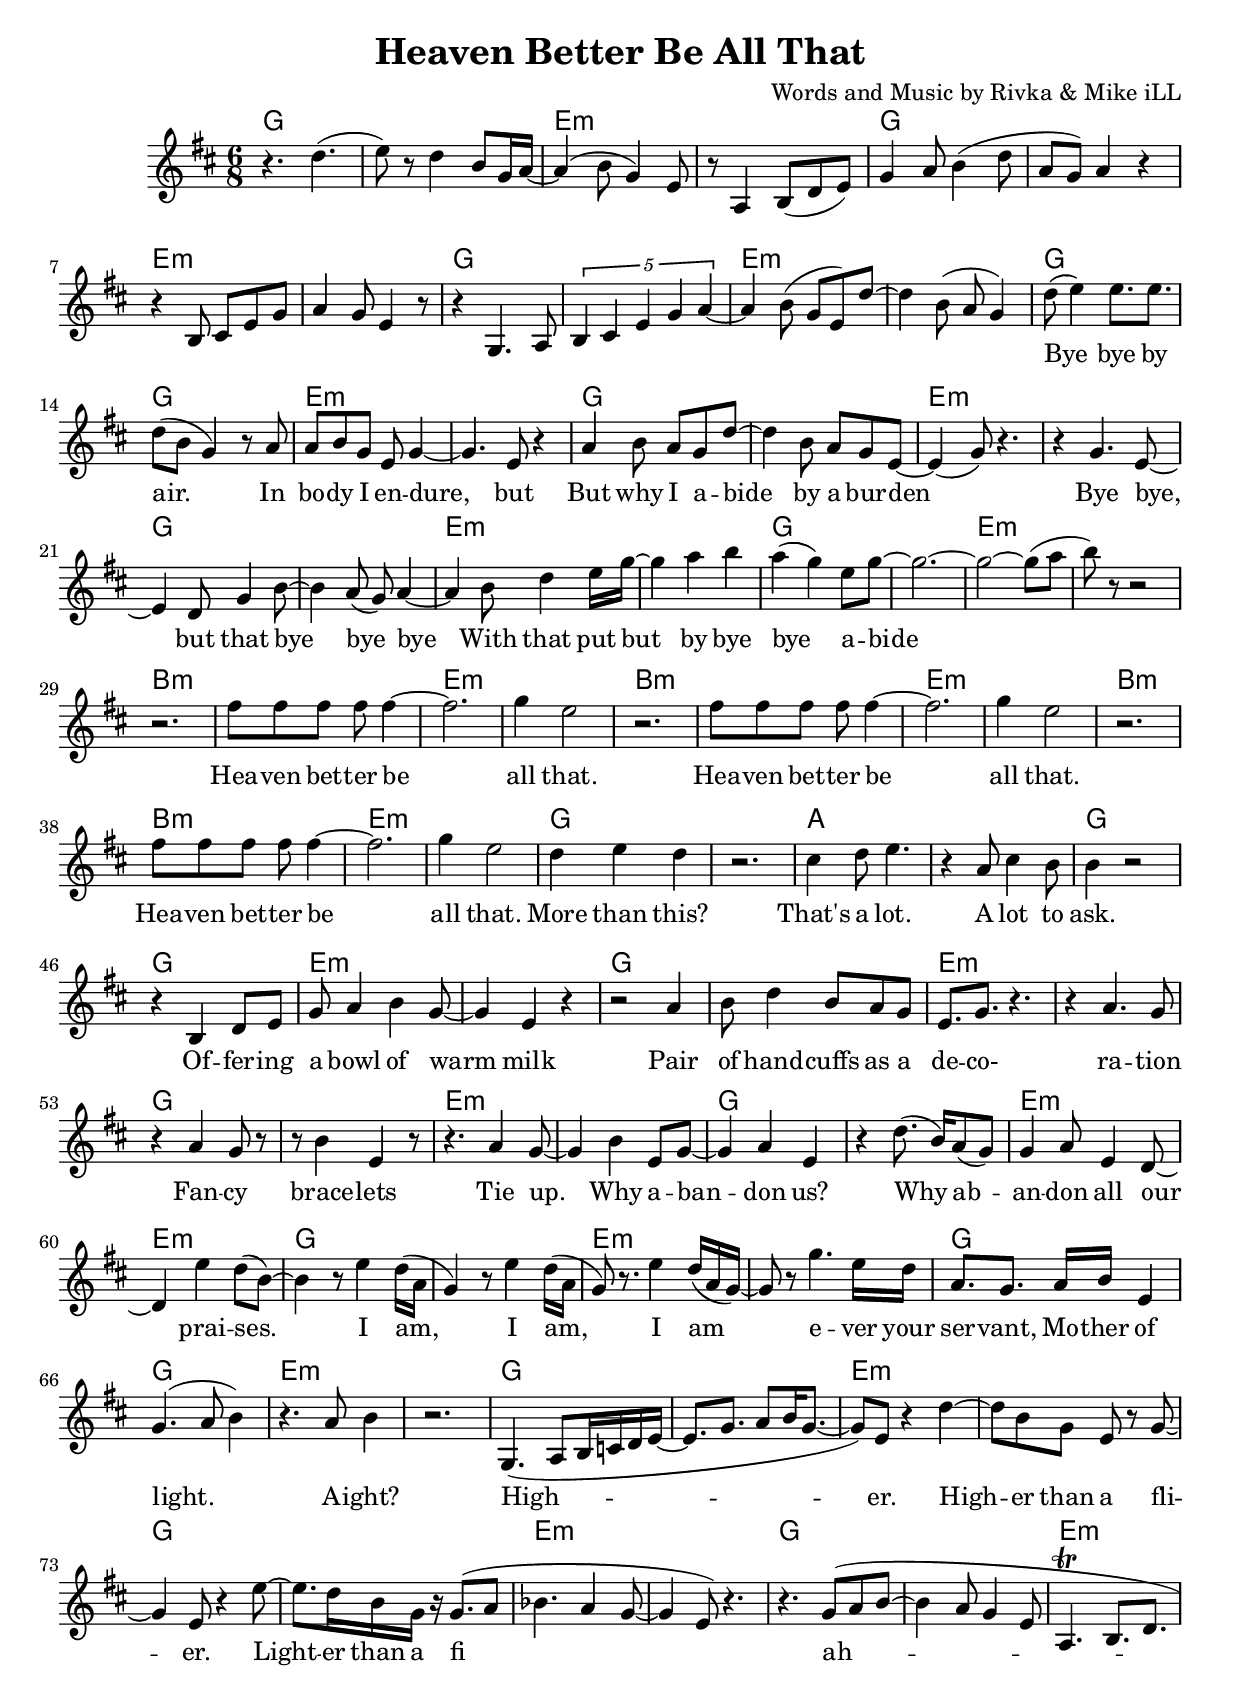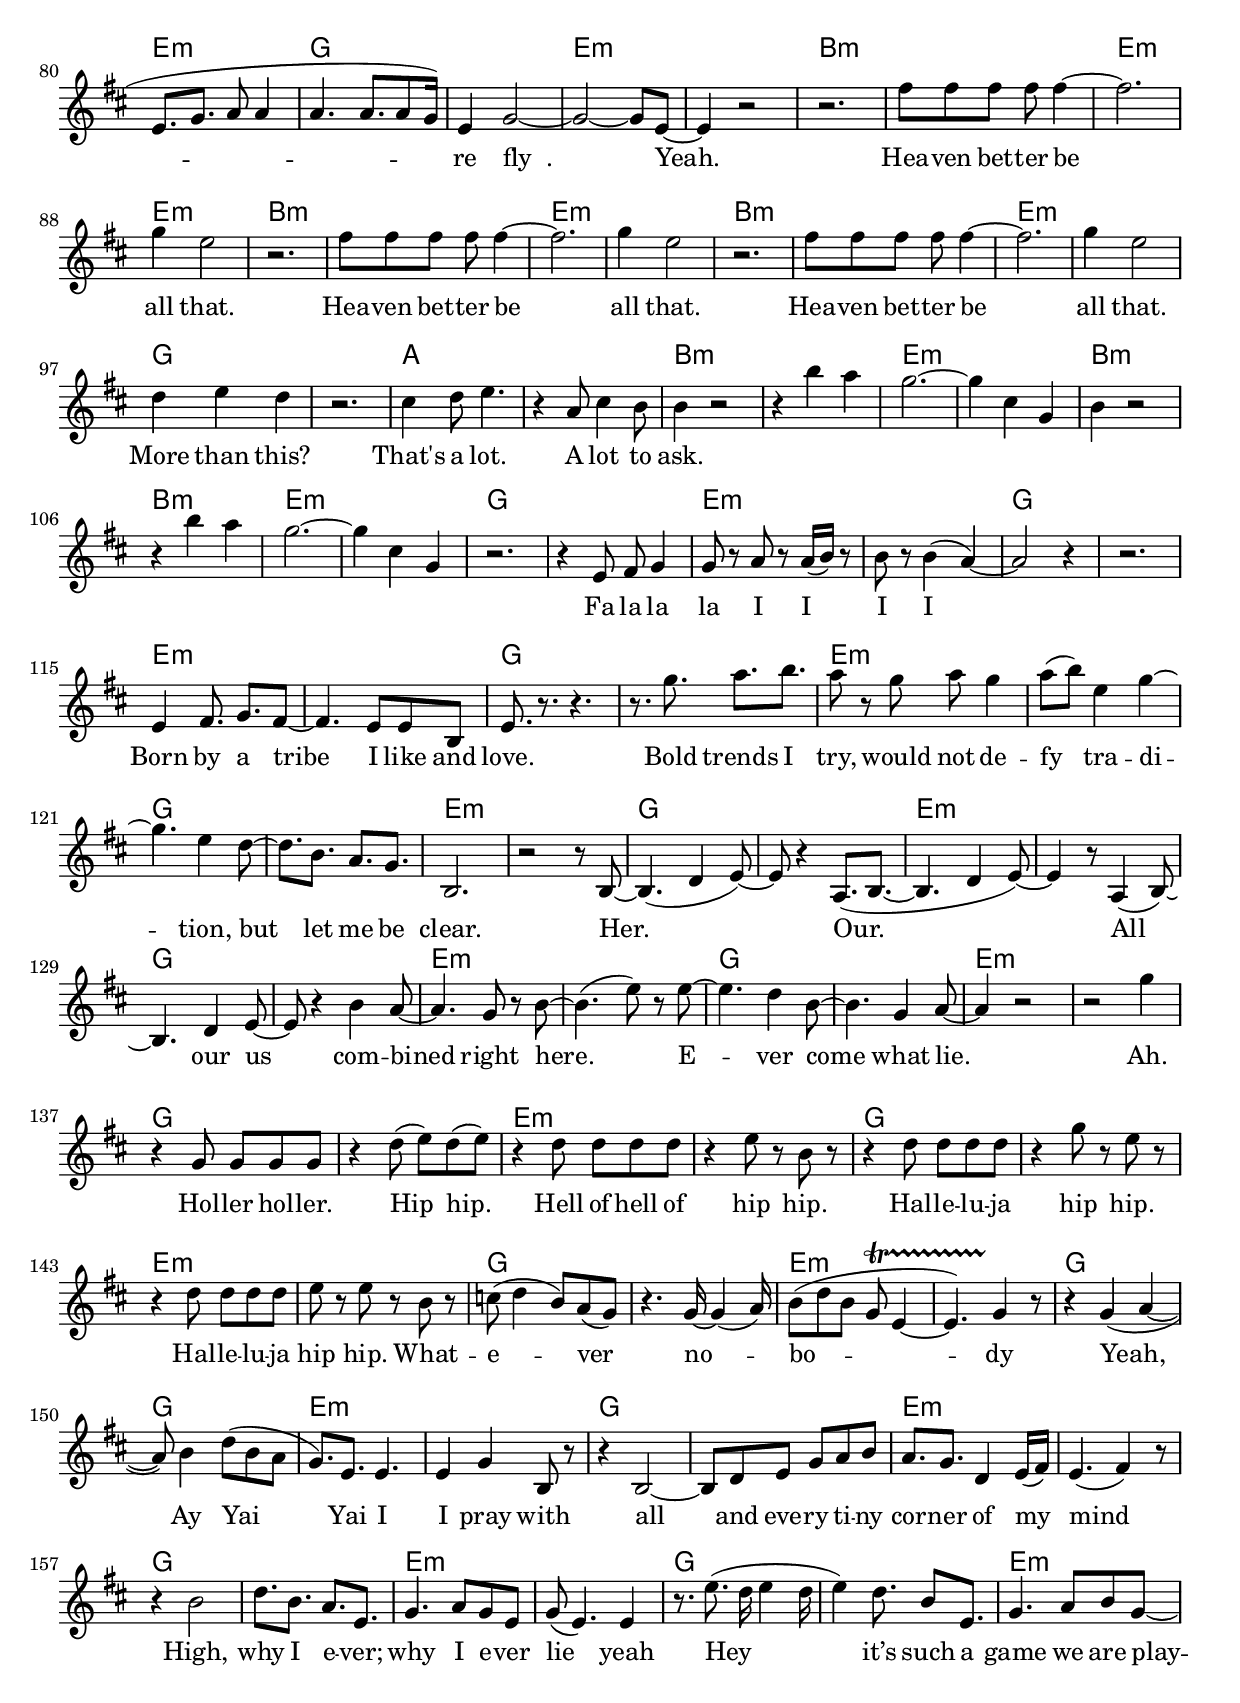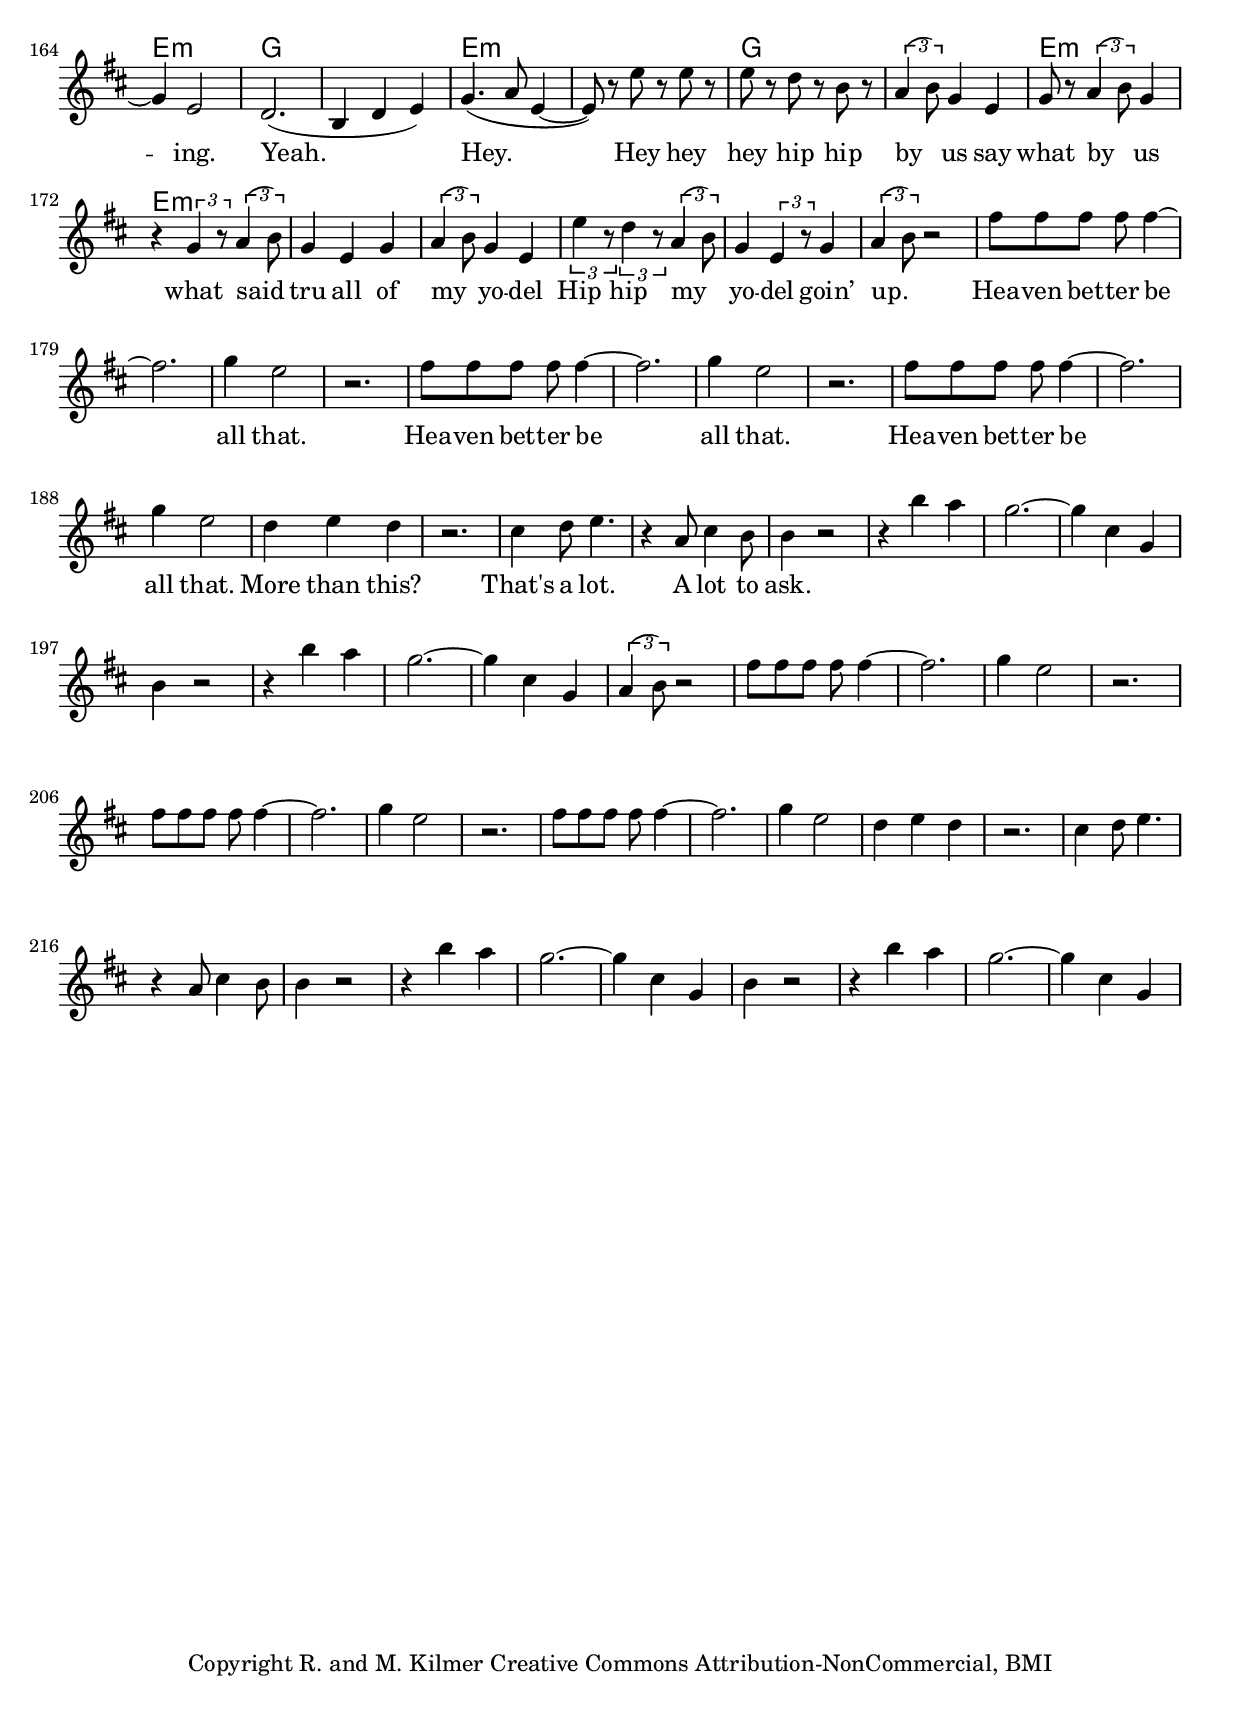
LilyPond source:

\version "2.18.2"

\header {
  title = "Heaven Better Be All That"
  composer = "Words and Music by Rivka & Mike iLL"
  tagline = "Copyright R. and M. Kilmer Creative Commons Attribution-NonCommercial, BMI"
}

\paper{ print-page-number = ##f bottom-margin = 0.5\in }

melody = \relative c'' {
  \clef treble
  \key d \major
  \time 6/8 
  
  r4. d( | e8) r d4 b8 g16 a~ | a4( b8 g4) e8 | r8 a,4 b8( d e) |
  g4 a8 b4( d8 | a g) a4 r | r b,8 cis e g | a4 g8 e4 r8 |
  r4 g,4. a8 | \tuplet 5/3 { b4 cis e g a~ } | a4 b8( g e) d'~ |
  d4 b8( a g4 ) |
  
  \new Voice = "lyrics" {
  	d'8( e4) e8. e | d8( b g4) r8 a | % bye bye by air. In
  	a b g e g4~ | g4. e8 r4 | % In body i endure but
  	a4 b8 a g d'~ | d4 b8 a g e~ | e4( g8) r4. | r4 g4. e8~ | % But why I abide by a burden. Bye bye, 
	e4 d8 g4 b8~ | b4 a8( g) a4~ | % bye, but that bye bye bye
	a b8 d4 e16 g~ | g4 a b | a( g) e8 g8~ | g2.~ | % With that put but bye bye abide
	g2~ g8( a8 | b8) r8 r2 | % abide
	
	r2. | fis8 fis fis fis fis4~ | fis2. | g4 e2 | % Heaven better
	r2. | fis8 fis fis fis fis4~ | fis2. | g4 e2 |
	r2. | fis8 fis fis fis fis4~ | fis2. | g4 e2 |
	d4 e d | r2. | cis4 d8 e4. | r4 a,8 cis4 b8 | % That's a lot ... a lot to
	b4 r2 |
	
	r4 b, d8 e | g a4 b4 g8~ | g4 e r |  % Offering a bowl of warm milk
	r2 a4 | b8 d4 b8 a g | e8. g r4. | r4 a4. g8 | % Pair of handcuffs as a decoration
	r4 a g8 r | r b4 e, r8 |% Fancy bracelets
	r4. a4 g8~ | g4 b e,8 g~ | % Tie up. Why ab- 
	g4 a4 e | r d'8.( b16) a8( g) | g4 a8 e4 d8~ | d4 e'4 d8( b~ ) | % andon us. Why abandon all our praises.
	b4 r8 e4 d16( a | % 

	g4) r8 e'4 d16( a | g8) r8. e'4 d16( a g~)  | % I am, I am,
	g8 r g'4. e16 d | a8. g a16 b e,4 |  % I am ever your servant,
	g4.( a8 b4) | r4. a8 b4 | %  Mother of light. A' right?
	r2. | 
	g,4.( a8 b16 c d e~ | e8. g8. a8 b16 g8.~ | % High- 
	g8) e8 r4 d'~ | d8 b8 g e r g~ | % er. Higher than a fl-
	g4 e8 r4 e'8~ | e8. d16 b g r g8.( a8 | % ier. Lighter than a fi-
	bes4. a4 g8~ | g4 e8) r4. | % __ 
	r4. g8( a b~ | b4 a8 g4 e8 | % I
	a,4.\trill b8. d | e8. g a8 a4 | % __
	a4. a8. a8 g16) | e4 g2~ | g2~ g8 e8~ | e4 r2 | % re fly. Yeah.

	% CHORUS
	r2. | fis'8 fis fis fis fis4~ | fis2. | g4 e2 | % Heaven better
	r2. | fis8 fis fis fis fis4~ | fis2. | g4 e2 |
	r2. | fis8 fis fis fis fis4~ | fis2. | g4 e2 |
	d4 e d | r2. | cis4 d8 e4. | r4 a,8 cis4 b8 | % That's a lot ... a lot to
	b4 r2 | % ask.
  }
  
  r4 b' a | g2.~ | g4 cis, g | 
  b4 r2 | r4 b' a | g2.~ | g4 cis, g | 
	
  \new Voice = "verseThree" {
  	\set associatedVoice = "text"
  	r2. | r4 e8 fis g4 | g8 r a r a16( b) r8 | b r b4( a~)  | % Fa la la la I I I I
	a2 r4 | r2. | e4 fis8. g fis8~ | fis4. e8 e b | % mBorn by a tribe I like and 
	e8. r r4. | r8. g' a b | a8 r g a g4 | a8( b) e,4 g~ | % love. Bold trends I try, would not defy tra-
	g4. e4 d8~ | d8. b a g | b,2. | r2 r8 b~ |  % dition, but let me be clear. Her-.

	b4.( d4 e8)~ | e r4 a,8.( b~ | b4. d4 e8)~ | e4 r8 a,4( b8~) | b4. d4 e8~ | e r4 b'4 a8~ | a4. % Her. Our. All our us combined 
	g8 r b~ | b4.( e8) r e~ | e4. d4 b8~ | b4. g4 a8~ | a4 r2 | r g'4 | % right here. Ever come what lie. Ah.
	r4 g,8 g g g | r4 d'8( e) d( e) | % Holler holler. Hip hip.
	r4 d8 d d d | r4 e8 r b r | % Hell of hell of hip hip.
	r4 d8 d d d | r4 g8 r e r | % Halleluja hip hip.
	r4 d8 d d d | e r e r b r | % Halleluja hip hip. What-

	c8( d4 b8) a( g) | r4. g16~ g4( a16) | b8( d b g \startTrillSpan e4~ | e4.)  g4\stopTrillSpan r8 | % ever nobody
	r4 g( a~ | a8) b4 d8( b a | g8.) e8. e4. | e4 g b,8 r | % Yeah, Ay Yai Yai I I pray with
	r4 b2~ | b8 d e g a b | a8. g d4 e16( fis) | e4.( fis4) r8 | % all and every tiny corner of my mind

	r4 b2 | d8. b a e | g4. a8 g e | g( e4.) e4  | % High, why I ever Why I ever lie yeah
	r8. e'(d16 e4 d16 | e4) d8. b8 e,8. | g4. a8 b g~ | g4 e2 | % Hey it’s such a game we are playing. 
	d2.( | b4 d e) | g4.( a8 e4~ | e8) r e' r e r | % Yeah. Hey. Hey hey

	e r d r b r | \tuplet 3/2 {a4( b8)} g4 e | % hey hip hip by us say
	g8 r \tuplet 3/2 {a4( b8)} g4 | r \tuplet 3/2 {g4 r8} \tuplet 3/2 {a4( b8)} | % what by us what said
	g4 e g | \tuplet 3/2 {a4( b8)} g4 e | % tru all of my yodel 
	\tuplet 3/2 {e'4 r8} \tuplet 3/2 {d4 r8} \tuplet 3/2 {a4( b8)} | g4 \tuplet 3/2 {e4 r8} g4 | % Hip hip my yodel goin’ 
	
	% CHORUS
  	\tuplet 3/2 {a4( b8)} r2 | fis'8 fis fis fis fis4~ | fis2. | g4 e2 | % up. Heaven better
  	r2. | fis8 fis fis fis fis4~ | fis2. | g4 e2 |
  	r2. | fis8 fis fis fis fis4~ | fis2. | g4 e2 |
  	d4 e d | r2. | cis4 d8 e4. | r4 a,8 cis4 b8 | % That's a lot ... a lot to
  	b4 r2 | % ask.
 }
    
 r4 b' a | g2.~ | g4 cis, g | 
 b4 r2 | r4 b' a | g2.~ | g4 cis, g | 
 \new Voice = "verseFour" {
  	\set associatedVoice = "text"
	% 
	% In that spot, that mind that got desire less
	% Be on that
	% Great land that feels
	% Better than heaven ever
	% Softly as a landing feather
	% Gently by a well adroit sweet nimble finger of sky
	%  
	% Rolling and a tum-ba-ling a-
	% Round about above a mother
	% Ready ever. Any weather.
	% Guided by complete surrender.
	% 
	% Man and woman, humankind we
	% All got deep and deeper into trouble
	% Mmm Build that build that Babel Tower up
	% 
	% Za ba bap za ba bap
	% Za ba bap ba ba ba bap
	% Ba ba bap ba ba bap ba ba bap
	% Ba ba ba bop bop bop bap ba bap
	% 
	% Higher higher higher higher 
	% Higher higher wow!
	% 
	
	% CHORUS
  	\tuplet 3/2 {a4( b8)} r2 | fis'8 fis fis fis fis4~ | fis2. | g4 e2 | % up. Heaven better
  	r2. | fis8 fis fis fis fis4~ | fis2. | g4 e2 |
  	r2. | fis8 fis fis fis fis4~ | fis2. | g4 e2 |
  	d4 e d | r2. | cis4 d8 e4. | r4 a,8 cis4 b8 | % That's a lot ... a lot to
  	b4 r2 | % ask.
 }
    
 r4 b' a | g2.~ | g4 cis, g | 
 b4 r2 | r4 b' a | g2.~ | g4 cis, g |
	% 
	% Got it in our blood, papa. Good, papa.
	% Ma was in the wood cut pile up up our
	% Though I understood what the thought was for
	% How ‘bout by lunch I forget it?
	% 
	% Every day I wake up
	% So far. What for?
	% But I lie awake a lot late ask not what for
	% Walking on a wide
	% One a wide foot-pounded ground network of trails
	% 
	% Every time we think that we’ve found some peace and some
	% Peace and some peace and security
	% Well buddy babe you can bet bet bet that the media.
	% Audio, video, billboard and radio
	% Grabbing ahold of my mind and my wallet
	% Benny after Benny and a
	% Billion and a billion and a
	% Zillion you would think that we’re buying
	% La la la la la life after life
	% 
	% CHORUS
	% Offering a bowl of warm milk
	% Pair of handcuffs as a decoration
	% Fancy bracelets
	% Tie up. Why abandon us.
	% Why abandon all our praises.
	% 
	% I am, I am, I am ever your servant, 
	% Mother of light, all right?
	% Higher. Higher than a flier.
	% Lighter than a fire– fly. Yeah.
	% 
	% CHORUS
	% 
	% Fa la la la I I I I
	% Born by a tribe I like and love.
	% Bold trends I try, would not defy tradition
	% But let me be clear.
	% 
	% Her. Our. All our us combined right here.
	% Ever come what lie. Ah.
	% Holler holler. Hip hip.
	% Hell of hell of hip hip.
	% Halleluja hip hip.
	% Halleluja hip hip. What
	% 
	% Here ’n’ I a 
	% Yeah I I I I I a
	% Awh ah an
	% 
	% High, why I ever
	% Why I ever lie yeah
	% Hey it’s such a game we are playing. Yeah. Hey.
	% 
	% Hey hey hey hip hip by us say what by us say what said tru all of my yodel 
	% Hip hip my yodel goin’ up.
	% 
	% CHORUS
	% 
	% In that spot, that mind that got desire less
	% Be on that
	% Great land that feels
	% Better than heaven ever
	% Softly as a landing feather
	% Gently by a well adroit sweet nimble finger of sky
	%  
	% Rolling and a tum-ba-ling a-
	% Round about above a mother
	% Ready ever. Any weather.
	% Guided by complete surrender.
	% 
	% Man and woman, humankind we
	% All got deep and deeper into trouble
	% Mmm Build that build that Babel Tower up
	% 
	% Za ba bap za ba bap
	% Za ba bap ba ba ba bap
	% Ba ba bap ba ba bap ba ba bap
	% Ba ba ba bop bop bop bap ba bap
	% 
	% Higher higher higher higher 
	% Higher higher wow!
	% 
	% CHORUS
	% 
	% Got it in our blood, papa. Good, papa.
	% Ma was in the wood cut pile up up far
	% Though I understood what the thought was for
	% How ‘bout by lunch I forget it?
	% 
	% Every day I wake up
	% So far. What for?
	% But I lie awake a lot late ask not what for
	% Walking on a wide
	% One a wide foot-pounded ground network of trails
	% 
	% Every time we think that we’ve found some peace and some
	% Peace and some peace and security
	% Well buddy babe you can bet bet bet that the media.
	% Audio, video, billboard and radio
	% Grabbing ahold of my mind and my wallet
	% Benny after Benny and a
	% Billion and a billion and a
	% Zillion you would think that we’re buying
	% La la la la la life after life
	% 
	% CHORUS
	
}
  
text = \lyricmode {
 Bye bye by air. In bo -- dy I en -- dure, but
 But why I a -- bide by a bur -- den
 Bye bye, but that bye bye bye
 With that put but by bye bye a -- bide
 
 Hea -- ven bet -- ter be all that.
 Hea -- ven bet -- ter be all that.
 Hea -- ven bet -- ter be all that.
 More than this? That's a lot. A lot to ask.
 
 Of -- fer -- ing a bowl of warm milk
 Pair of hand -- cuffs as a de -- co- ra -- tion
 Fan -- cy brace -- lets
 Tie up. Why a -- ban -- don us?
 Why ab -- an -- don all our prai -- ses.
 
 I am, I am, I am e -- ver your ser -- vant, 
 Mo -- ther of light. A -- ight?
 High -- er. High -- er than a fli -- er.
 Light -- er than a fi__ ah -- re  fly__. Yeah.
 
 Hea -- ven bet -- ter be all that.
 Hea -- ven bet -- ter be all that.
 Hea -- ven bet -- ter be all that.
 More than this? That's a lot. A lot to ask.
}

faLaLa = \lyricmode {
 Fa la la la I I I I
 Born by a tribe I like and love.
 Bold trends I try, would not de -- fy tra -- di -- tion,
 but let me be clear.
 
 Her. Our. All our us com -- bined right here.
 E -- ver come what lie. Ah.
 Hol -- ler hol -- ler. Hip hip.
 Hell of hell of hip hip.
 Hal -- le -- lu -- ja hip hip.
 Hal -- le -- lu -- ja hip hip. What -- 
 
 e -- ver no -- bo -- dy
 Yeah, Ay Yai Yai I I pray with
 all and eve -- ry ti -- ny cor -- ner of my mind
 
 High, why I e -- ver; why I e -- ver lie yeah
 Hey it’s such a game we are play -- ing. Yeah. Hey.
 
 Hey hey hey hip hip by us say what by us what said tru all of my yo -- del 
 Hip hip my yo -- del goin’ up.
 
 Hea -- ven bet -- ter be all that.
 Hea -- ven bet -- ter be all that.
 Hea -- ven bet -- ter be all that.
 More than this? That's a lot. A lot to ask.
  
 In that spot, that mind that got de -- sire less
 Be on that
 Great land that feels
 Bet -- ter than hea -- ven e -- ver
 Soft -- ly as a land -- ing fea -- ther
 Gent -- ly by a well ad -- roit, sweet, nim -- ble fin -- ger of sky
  
 Rol -- ling and a tum- ba- ling a --
 round a -- bout a -- bove a mo -- ther
 Rea -- dy e -- ver. A -- ny wea -- ther.
 Gui -- ded by com -- plete sur -- ren -- der.
 
 Man and wo -- man, hum -- an -- kind we
 All got deep and deep -- er in -- to trou -- ble
 Mmm Build that build that Ba -- bel Tower up
 
 Za ba bap za ba bap
 Za ba bap ba ba ba bap
 Ba ba bap ba ba bap ba ba bap
 Ba ba ba bop bop bop bap ba bap
 
 High -- er high -- er high -- er high -- er 
 High -- er high -- er wow!
 
 Got it in our blood, papa. Good, papa.
 Ma was in the wood cut pile up up far
 Thought I un -- der -- stood what the thought was for
 How ‘bout by lunch I for -- get it?
 
 Eve -- ry day I wake up
 So far. What for?
 But I lie a -- wake a lot late ask not what for
 Walk -- ing on a wide
 One a wide foot-pound -- ed ground net -- work of trails
 
 Eve -- ry time we think that we’ve found some peace and some
 Peace and some peace and se -- cu -- ri -- ty
 Well bud -- dy babe you can bet bet bet that the me -- di -- a.
 Au -- di -- o, vi -- de -- o, bill -- board and ra -- di -- o
 Grab -- bing a -- hold of my mind and my wal -- let
 Ben -- ny af -- ter Ben -- ny and a
 Bil -- lion and a bil -- lion and a
 Zil -- lion you would think that we’re buy -- ing
 La la la la la life af -- ter life

}
 


harmonies = \chordmode {
	g2. | g | e:min | e:min | g | g | e:min | e:min |
	g | g | e:min | e:min | g | g | e:min | e:min |
	g | g | e:min | e:min | g | g | e:min | e:min |
	g | g | e:min | e:min |
	
	% Chorus
	b2.:min | b:min | e:min | e:min |
	b2.:min | b:min | e:min | e:min |
	b2.:min | b:min | e:min | e:min |
	g | g | a | a |
	g | g | e:min | e:min 
	
	g2. | g | e:min | e:min | g | g | e:min | e:min |
	g | g | e:min | e:min | g | g | e:min | e:min |
	g | g | e:min | e:min | g | g | e:min | e:min |
	g | g | e:min | e:min | g | g | e:min | e:min |
	g | g | e:min | e:min |
	
	% Chorus
	b2.:min | b:min | e:min | e:min |
	b2.:min | b:min | e:min | e:min |
	b2.:min | b:min | e:min | e:min |
	g | g | a | a |
	b2.:min | b:min | e:min | e:min |
	b2.:min | b:min | e:min | e:min |
	
	g | g | e:min | e:min | g | g | e:min | e:min |
	g | g | e:min | e:min | g | g | e:min | e:min |
	g | g | e:min | e:min | g | g | e:min | e:min |
	g | g | e:min | e:min | g | g | e:min | e:min |
	g | g | e:min | e:min | g | g | e:min | e:min |
	g | g | e:min | e:min | g | g | e:min | e:min |
	g | g | e:min | e:min | g | g | e:min | e:min |
	g | g | e:min | e:min | g | g | e:min | e:min |
}

\score {
  <<
    \new ChordNames {
      \set chordChanges = ##t
      \harmonies
    }
  	\new Voice = "voice" { \melody  }
  	\new Lyrics \lyricsto "lyrics" \text
  	\new Lyrics \lyricsto "verseThree" \faLaLa
  >>
  
  \layout { }
  \midi { }
}

%Additional Notes
\markup \fill-line {
\column {
" "
" "
" "
" "
" "
  }
}
